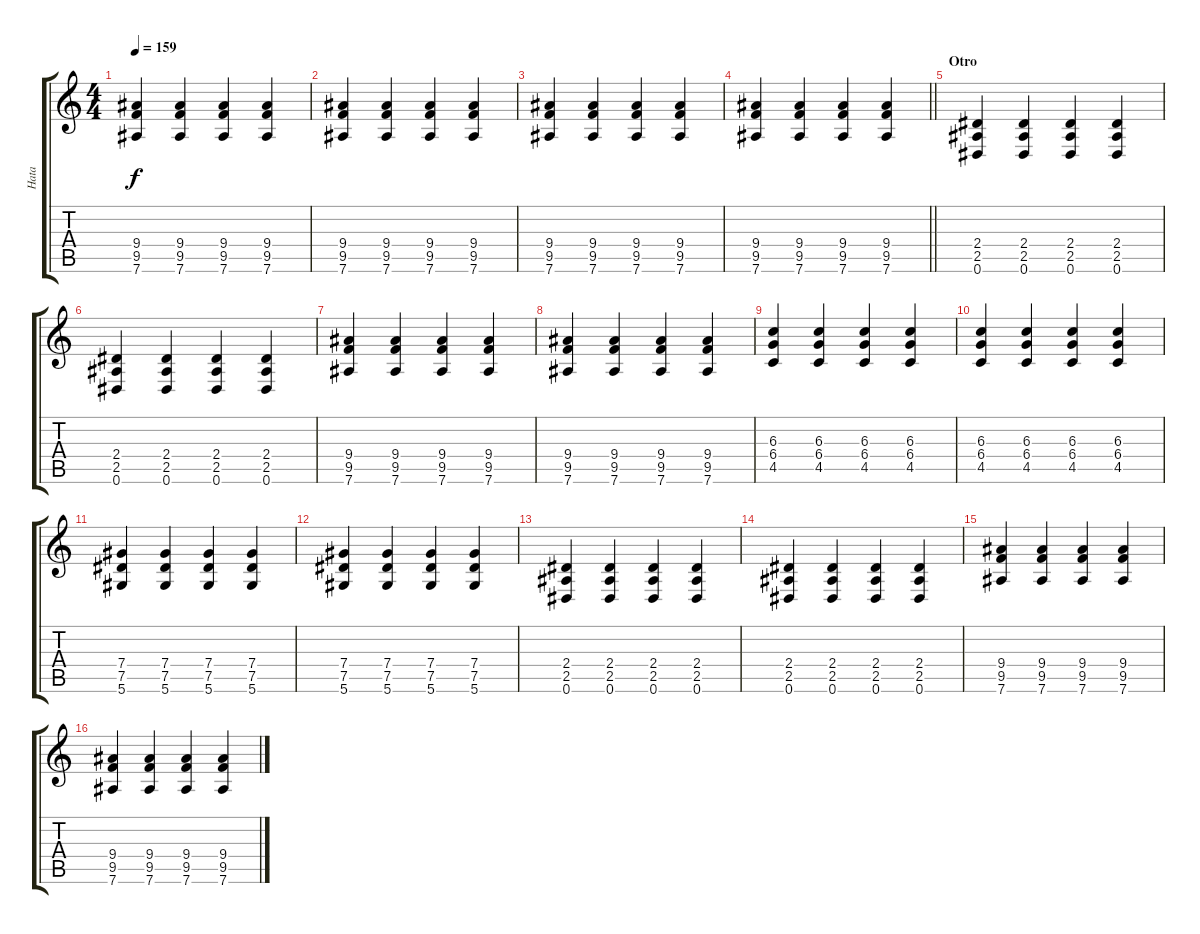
\track ("Hata" "Hata") {instrument acousticguitarsteel}
\staff {score tabs}
\tuning (Eb4 Bb3 Gb3 Db3 Ab2 Eb2) {hide}
\ts (4 4)
\tempo 159
\clef g2
\ks c
(9.4 9.5 7.6).4{dy f} (9.4 9.5 7.6).4 (9.4 9.5 7.6).4 (9.4 9.5 7.6).4 |
(9.4 9.5 7.6).4 (9.4 9.5 7.6).4 (9.4 9.5 7.6).4 (9.4 9.5 7.6).4 |
(9.4 9.5 7.6).4 (9.4 9.5 7.6).4 (9.4 9.5 7.6).4 (9.4 9.5 7.6).4 |
\barLineRight lightlight
(9.4 9.5 7.6).4 (9.4 9.5 7.6).4 (9.4 9.5 7.6).4 (9.4 9.5 7.6).4 |
\section ("" "Otro")
(2.4 2.5 0.6).4 (2.4 2.5 0.6).4 (2.4 2.5 0.6).4 (2.4 2.5 0.6).4 |
(2.4 2.5 0.6).4 (2.4 2.5 0.6).4 (2.4 2.5 0.6).4 (2.4 2.5 0.6).4 |
(9.4 9.5 7.6).4 (9.4 9.5 7.6).4 (9.4 9.5 7.6).4 (9.4 9.5 7.6).4 |
(9.4 9.5 7.6).4 (9.4 9.5 7.6).4 (9.4 9.5 7.6).4 (9.4 9.5 7.6).4 |
(6.3 6.4 4.5).4 (6.3 6.4 4.5).4 (6.3 6.4 4.5).4 (6.3 6.4 4.5).4 |
(6.3 6.4 4.5).4 (6.3 6.4 4.5).4 (6.3 6.4 4.5).4 (6.3 6.4 4.5).4 |
(7.4 7.5 5.6).4 (7.4 7.5 5.6).4 (7.4 7.5 5.6).4 (7.4 7.5 5.6).4 |
(7.4 7.5 5.6).4 (7.4 7.5 5.6).4 (7.4 7.5 5.6).4 (7.4 7.5 5.6).4 |
(2.4 2.5 0.6).4 (2.4 2.5 0.6).4 (2.4 2.5 0.6).4 (2.4 2.5 0.6).4 |
(2.4 2.5 0.6).4 (2.4 2.5 0.6).4 (2.4 2.5 0.6).4 (2.4 2.5 0.6).4 |
(9.4 9.5 7.6).4 (9.4 9.5 7.6).4 (9.4 9.5 7.6).4 (9.4 9.5 7.6).4 |
(9.4 9.5 7.6).4 (9.4 9.5 7.6).4 (9.4 9.5 7.6).4 (9.4 9.5 7.6).4
